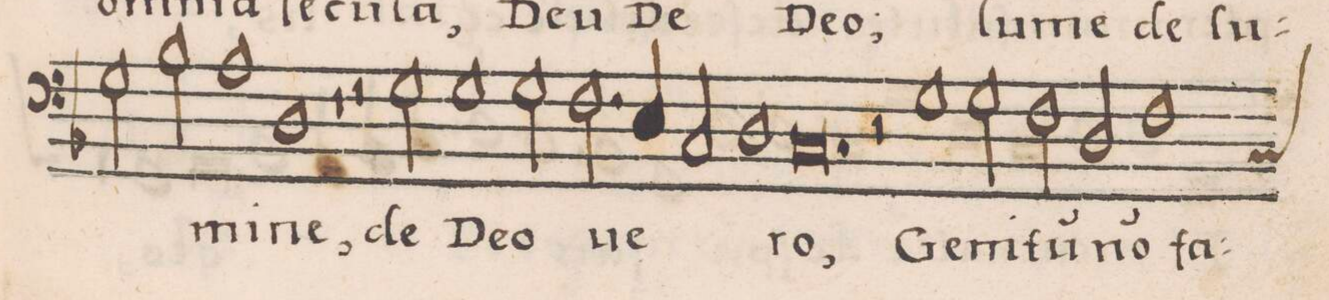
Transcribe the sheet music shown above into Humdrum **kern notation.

**kern	**text
*I"BASSVS	*
*clefF4	*
*k[b-]	*
*met(C|)	*
*M2/1	*
2G\	.
2B-\	.
1A\	-mi-
=48-	=48-
1D\	-ne,
1r	.
=49-	=49-
2r	.
2G\	de
1G\	De-
=50-	=50-
2G\	-o
2.F\	ue-
4E/	.
2C/	.
=51-	=51-
1D\	-ro,
0.C/	.
=52-	=52-
=53-	=53-
2r	.
1G\	Ge-
2G\	-ni-
=54-	=54-
2F\	-tu(m)
2D/	no(n)
*custos:C	*
1F\	fa-
=55-	=55-
*-	*-
